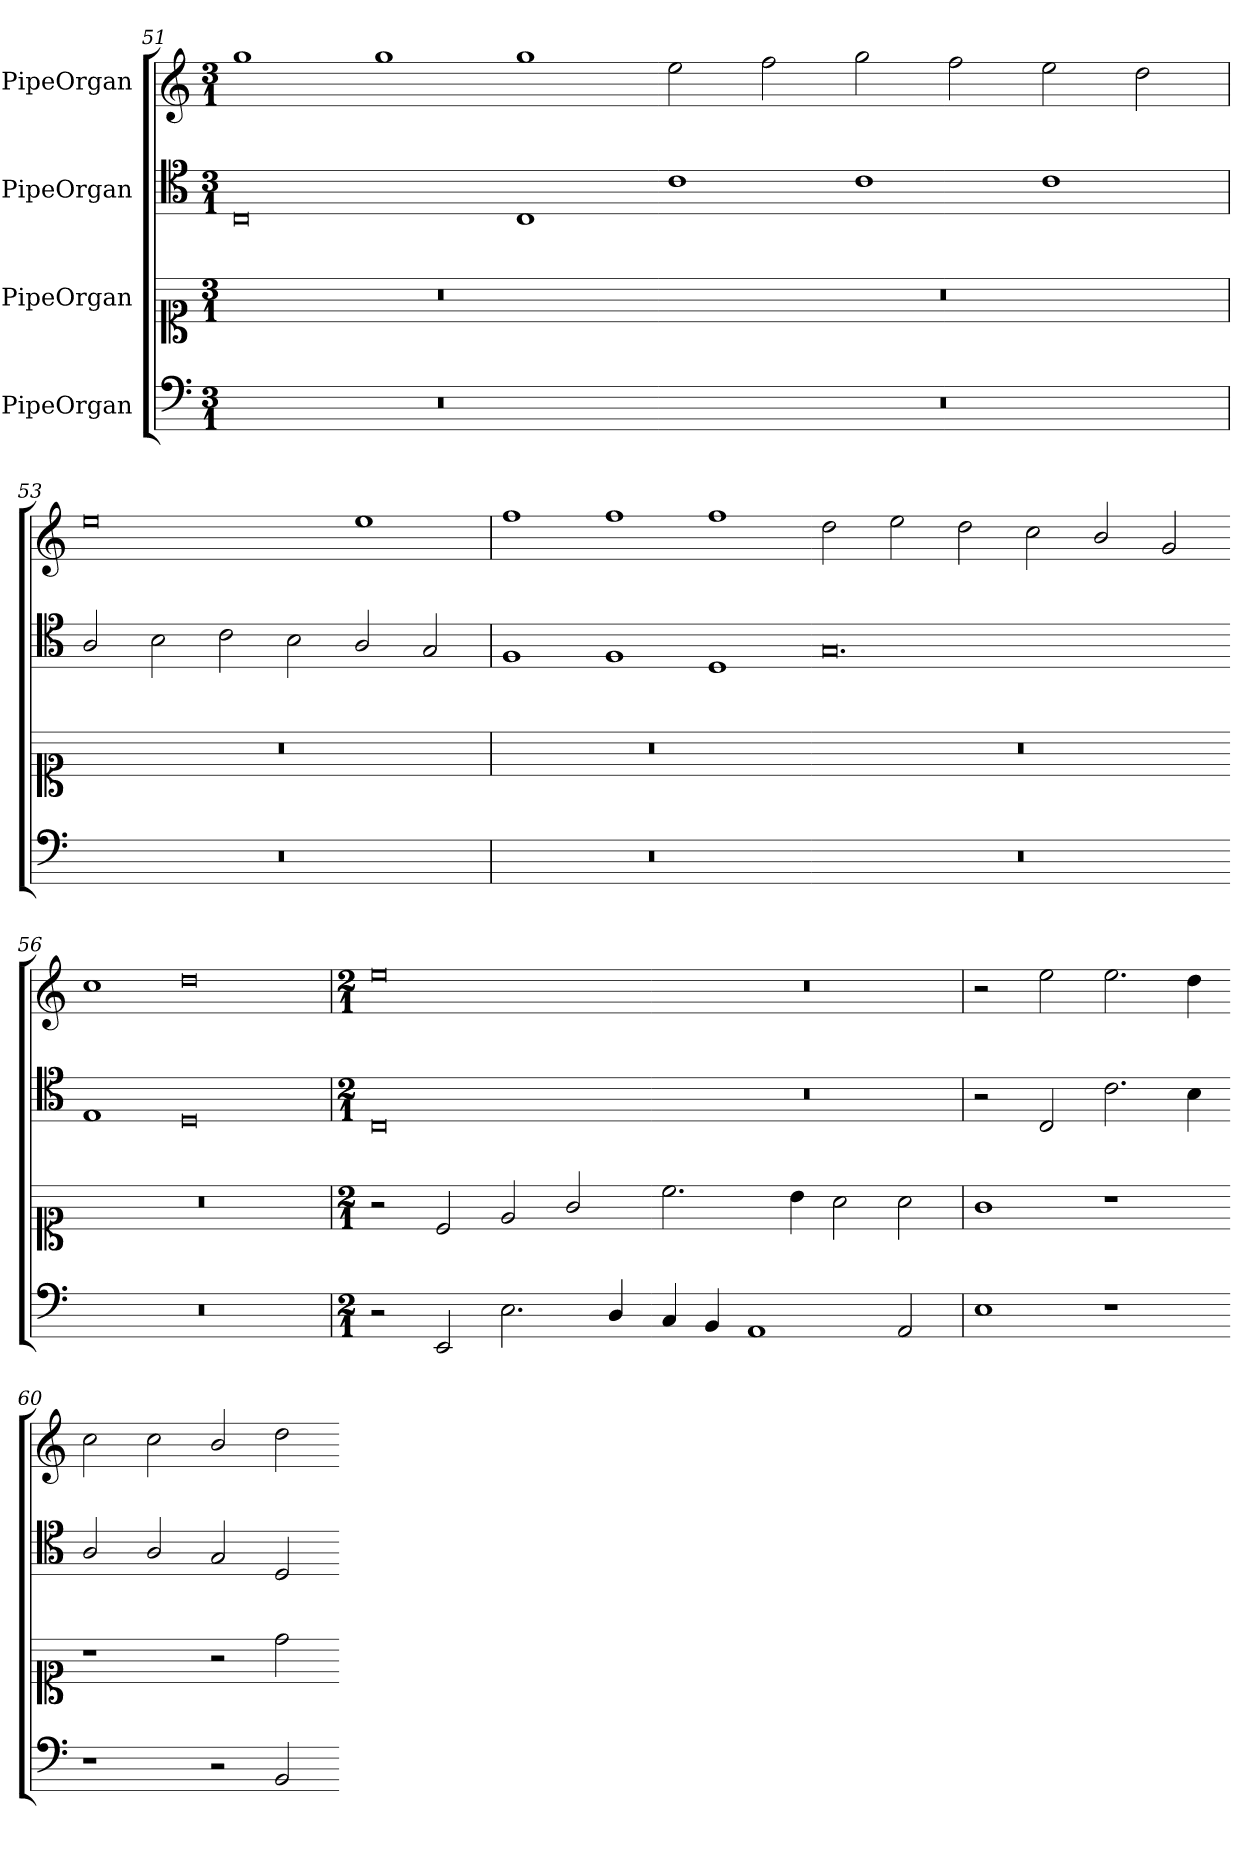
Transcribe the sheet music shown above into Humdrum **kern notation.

**kern	**kern	**kern	**kern
*part4	*part3	*part2	*part1
*staff4	*staff3	*staff2	*staff1
*I"PipeOrgan	*I"PipeOrgan	*I"PipeOrgan	*I"PipeOrgan
*clefF5	*clefC1	*clefC4	*clefG2
*k[]	*k[]	*k[]	*k[]
*C:	*C:	*C:	*C:
*M3/1	*M3/1	*M3/1	*M3/1
=51	=51	=51	=51
0.r	0.r	0C	1gg
.	.	.	1gg
.	.	1C	1gg
=52-	=52-	=52-	=52-
0.r	0.r	1c	2ee\
.	.	.	2ff\
.	.	1c	2gg\
.	.	.	2ff\
.	.	1c	2ee\
.	.	.	2dd\
=53	=53	=53	=53
0.r	0.r	2A/	0ee
.	.	2B\	.
.	.	2c\	.
.	.	2B\	.
.	.	2A/	1ee
.	.	2G/	.
=54	=54	=54	=54
0.r	0.r	1F	1ff
.	.	1F	1ff
.	.	1D	1ff
=55-	=55-	=55-	=55-
0.r	0.r	0.G	2dd\
.	.	.	2ee\
.	.	.	2dd\
.	.	.	2cc\
.	.	.	2b/
.	.	.	2g/
=56-	=56-	=56-	=56-
0.r	0.r	1E	1cc
.	.	0D	0dd
=57	=57	=57	=57
*M2/1	*M2/1	*M2/1	*M2/1
2r	2r	0C	0ee
2CC/	2c/	.	.
2.C\	2e/	.	.
.	2g/	.	.
4BB/	.	.	.
=58-	=58-	=58-	=58-
4AA/	2.cc\	0r	0r
4GG/	.	.	.
1FF	.	.	.
.	4b\	.	.
.	2a\	.	.
2FF/	2a\	.	.
=59	=59	=59	=59
1C	1g	2r	2r
.	.	2C/	2ee\
1r	1r	2.c\	2.ee\
.	.	4B\	4dd\
=60-	=60-	=60-	=60-
1r	1r	2A/	2cc\
.	.	2A/	2cc\
2r	2r	2G/	2b/
2GG/	2dd\	2D/	2dd\
=-	=-	=-	=-
*-	*-	*-	*-
